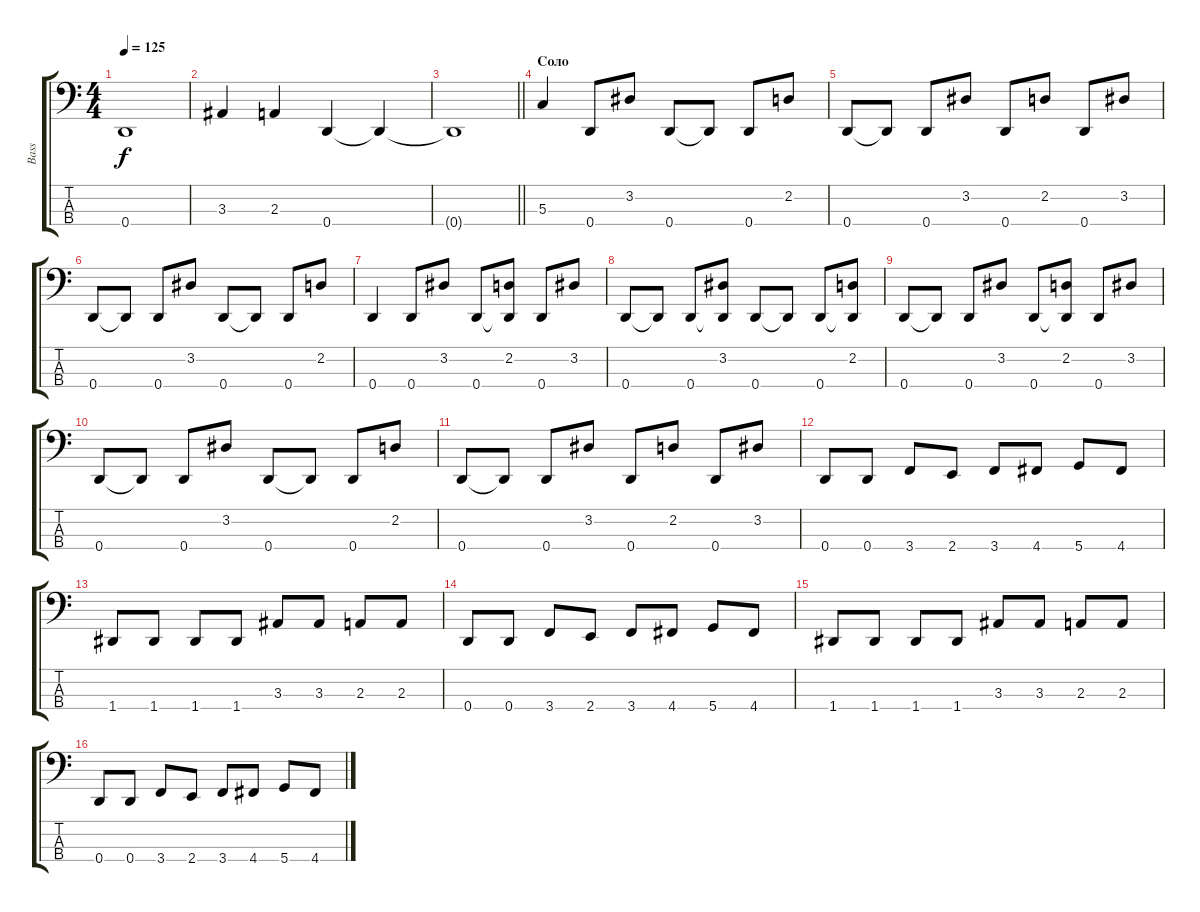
\track ("Bass" "Bass") {instrument electricbasspick}
\staff {score tabs}
\tuning (F2 C2 G1 D1) {hide}
\ts (4 4)
\tempo 125
\clef f4
\ks c
0.4{t}.1{dy f} |
3.3.4 2.3.4 0.4.4 0.4{t}.4 |
\barLineRight lightlight
0.4{t}.1 |
\section ("" "Соло")
5.3.4 0.4.8 3.2.8 0.4.8 0.4{t}.8 0.4.8 2.2.8 |
0.4.8 0.4{t}.8 0.4.8 3.2.8 0.4.8 2.2.8 0.4.8 3.2.8 |
0.4.8 0.4{t}.8 0.4.8 3.2.8 0.4.8 0.4{t}.8 0.4.8 2.2.8 |
0.4.4 0.4.8 3.2.8 0.4.8 (2.2 0.4{t}).8 0.4.8 3.2.8 |
0.4.8 0.4{t}.8 0.4.8 (3.2 0.4{t}).8 0.4.8 0.4{t}.8 0.4.8 (2.2 0.4{t}).8 |
0.4.8 0.4{t}.8 0.4.8 3.2.8 0.4.8 (2.2 0.4{t}).8 0.4.8 3.2.8 |
0.4.8 0.4{t}.8 0.4.8 3.2.8 0.4.8 0.4{t}.8 0.4.8 2.2.8 |
0.4.8 0.4{t}.8 0.4.8 3.2.8 0.4.8 2.2.8 0.4.8 3.2.8 |
0.4.8 0.4.8 3.4.8 2.4.8 3.4.8 4.4.8 5.4.8 4.4.8 |
1.4.8 1.4.8 1.4.8 1.4.8 3.3.8 3.3.8 2.3.8 2.3.8 |
0.4.8 0.4.8 3.4.8 2.4.8 3.4.8 4.4.8 5.4.8 4.4.8 |
1.4.8 1.4.8 1.4.8 1.4.8 3.3.8 3.3.8 2.3.8 2.3.8 |
0.4.8 0.4.8 3.4.8 2.4.8 3.4.8 4.4.8 5.4.8 4.4.8
